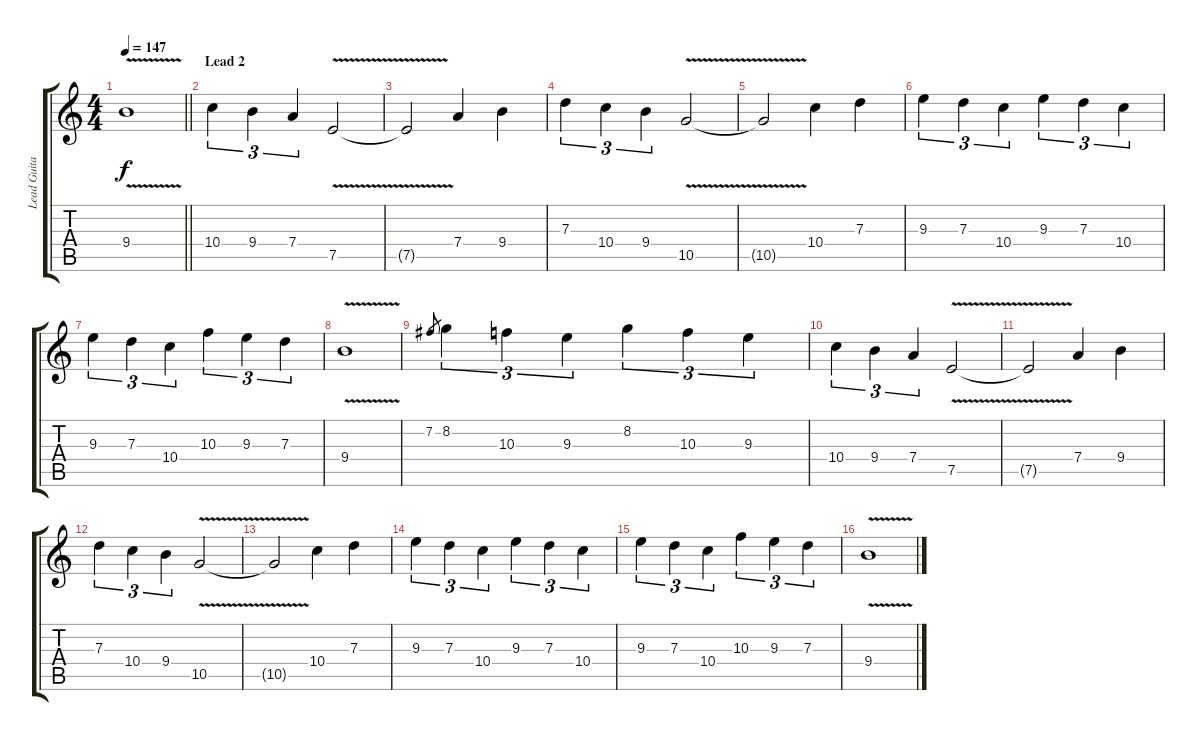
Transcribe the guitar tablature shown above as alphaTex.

\track ("Lead Guitar" "Lead Guita") {instrument distortionguitar}
\staff {score tabs}
\tuning (E4 B3 G3 D3 A2 E2) {hide}
\ts (4 4)
\tempo 147
\clef g2
\barLineRight lightlight
\ks c
9.4{v}.1{dy f} |
\section ("" "Lead 2")
10.4.4{tu (3 2)} 9.4.4{tu (3 2)} 7.4.4{tu (3 2)} 7.5{v}.2 |
7.5{t}.2 7.4.4 9.4.4 |
7.3.4{tu (3 2)} 10.4.4{tu (3 2)} 9.4.4{tu (3 2)} 10.5{v}.2 |
10.5{t}.2 10.4.4 7.3.4 |
9.3.4{tu (3 2)} 7.3.4{tu (3 2)} 10.4.4{tu (3 2)} 9.3.4{tu (3 2)} 7.3.4{tu (3 2)} 10.4.4{tu (3 2)} |
9.3.4{tu (3 2)} 7.3.4{tu (3 2)} 10.4.4{tu (3 2)} 10.3.4{tu (3 2)} 9.3.4{tu (3 2)} 7.3.4{tu (3 2)} |
9.4{v}.1 |
7.2.8{gr} 8.2.4{tu (3 2)} 10.3.4{tu (3 2)} 9.3.4{tu (3 2)} 8.2.4{tu (3 2)} 10.3.4{tu (3 2)} 9.3.4{tu (3 2)} |
10.4.4{tu (3 2)} 9.4.4{tu (3 2)} 7.4.4{tu (3 2)} 7.5{v}.2 |
7.5{t}.2 7.4.4 9.4.4 |
7.3.4{tu (3 2)} 10.4.4{tu (3 2)} 9.4.4{tu (3 2)} 10.5{v}.2 |
10.5{t}.2 10.4.4 7.3.4 |
9.3.4{tu (3 2)} 7.3.4{tu (3 2)} 10.4.4{tu (3 2)} 9.3.4{tu (3 2)} 7.3.4{tu (3 2)} 10.4.4{tu (3 2)} |
9.3.4{tu (3 2)} 7.3.4{tu (3 2)} 10.4.4{tu (3 2)} 10.3.4{tu (3 2)} 9.3.4{tu (3 2)} 7.3.4{tu (3 2)} |
9.4{v}.1
